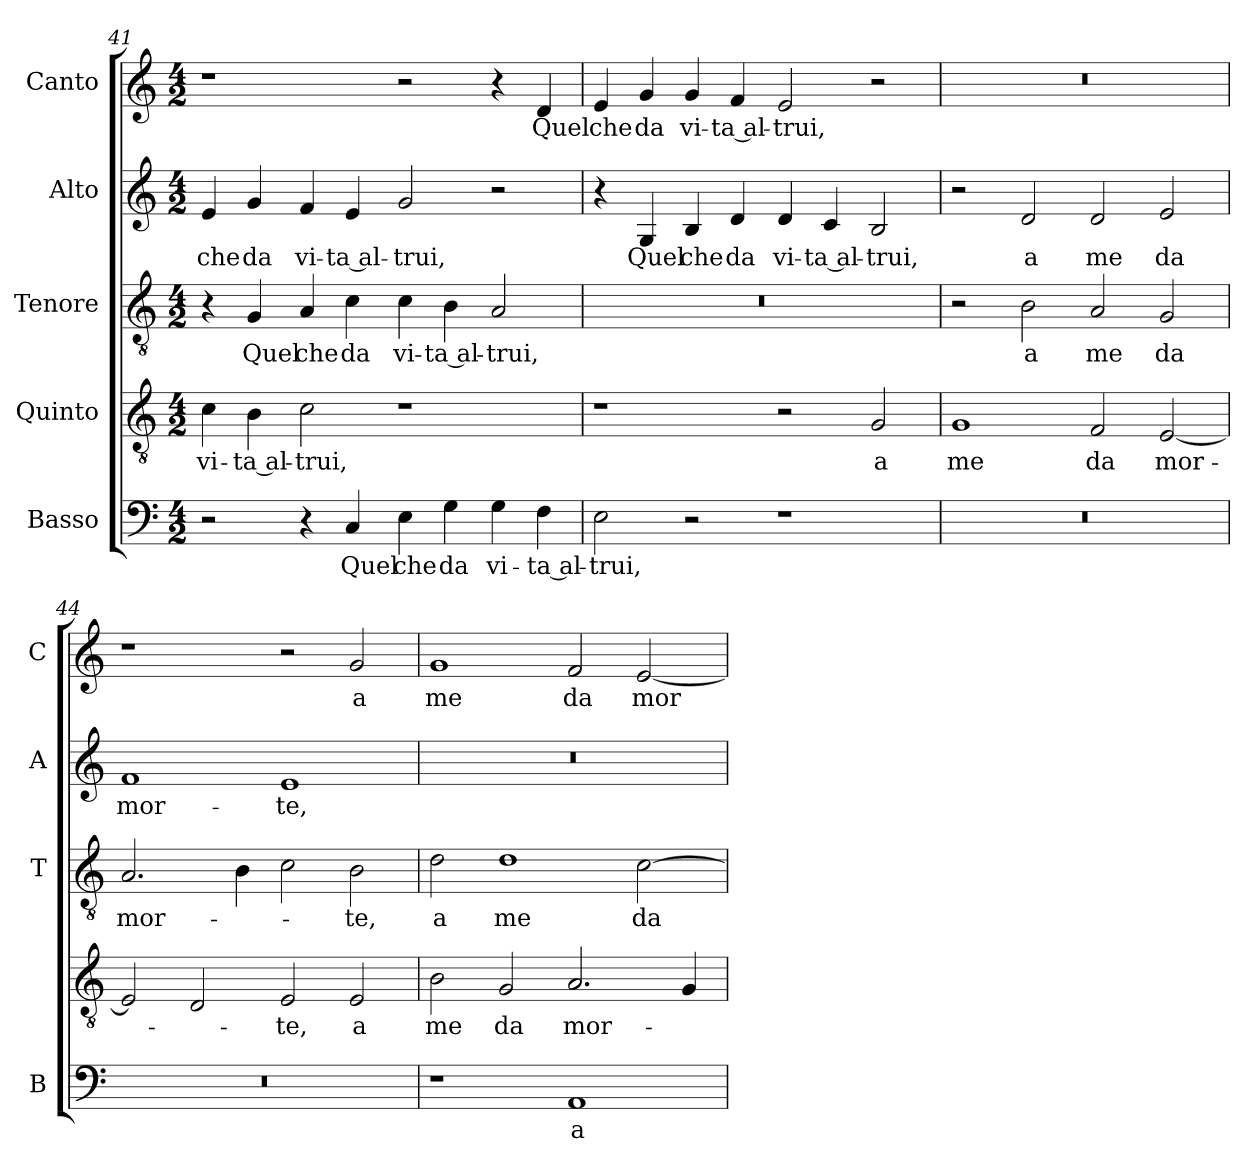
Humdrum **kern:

**kern	**text	**kern	**text	**kern	**text	**kern	**text	**kern	**text
*part5	*part5	*part4	*part4	*part3	*part3	*part2	*part2	*part1	*part1
*staff5	*staff5	*staff4	*staff4	*staff3	*staff3	*staff2	*staff2	*staff1	*staff1
*I"Basso	*	*I"Quinto	*	*I"Tenore	*	*I"Alto	*	*I"Canto	*
*I'B	*	*	*	*I'T	*	*I'A	*	*I'C	*
!!LO:LB:g=z
*clefF4	*	*clefGv2	*	*clefGv2	*	*clefG2	*	*clefG2	*
*k[]	*	*k[]	*	*k[]	*	*k[]	*	*k[]	*
*C:	*	*C:	*	*C:	*	*C:	*	*C:	*
*M4/2	*	*M4/2	*	*M4/2	*	*M4/2	*	*M4/2	*
=41	=41	=41	=41	=41	=41	=41	=41	=41	=41
!	!	!	!LO:LY:b	!	!	!	!	!	!
!	!	!	!	!	!	!	!LO:LY:b	!	!
2r	.	4c\	vi-	4r	.	4e/	che	1r	.
!	!	!	!LO:LY:b	!	!	!	!	!	!
!	!	!	!	!	!LO:LY:b	!	!	!	!
!	!	!	!	!	!	!	!LO:LY:b	!	!
.	.	4B\	-ta al-	4G/	Quel	4g/	da	.	.
!	!	!	!LO:LY:b	!	!	!	!	!	!
!	!	!	!	!	!LO:LY:b	!	!	!	!
!	!	!	!	!	!	!	!LO:LY:b	!	!
4r	.	2c\	-trui,	4A/	che	4f/	vi-	.	.
!	!LO:LY:b	!	!	!	!	!	!	!	!
!	!	!	!	!	!LO:LY:b	!	!	!	!
!	!	!	!	!	!	!	!LO:LY:b	!	!
4C/	Quel	.	.	4c\	da	4e/	-ta al-	.	.
!	!LO:LY:b	!	!	!	!	!	!	!	!
!	!	!	!	!	!LO:LY:b	!	!	!	!
!	!	!	!	!	!	!	!LO:LY:b	!	!
4E\	che	1r	.	4c\	vi-	2g/	-trui,	2r	.
!	!LO:LY:b	!	!	!	!	!	!	!	!
!	!	!	!	!	!LO:LY:b	!	!	!	!
4G\	da	.	.	4B\	-ta al-	.	.	.	.
!	!LO:LY:b	!	!	!	!	!	!	!	!
!	!	!	!	!	!LO:LY:b	!	!	!	!
4G\	vi-	.	.	2A/	-trui,	2r	.	4r	.
!	!LO:LY:b	!	!	!	!	!	!	!	!
!	!	!	!	!	!	!	!	!	!LO:LY:b
4F\	-ta al-	.	.	.	.	.	.	4d/	Quel
=42	=42	=42	=42	=42	=42	=42	=42	=42	=42
!	!LO:LY:b	!	!	!	!	!	!	!	!
!	!	!	!	!	!	!	!	!	!LO:LY:b
2E\	-trui,	1r	.	0r	.	4r	.	4e/	che
!	!	!	!	!	!	!	!LO:LY:b	!	!
!	!	!	!	!	!	!	!	!	!LO:LY:b
.	.	.	.	.	.	4G/	Quel	4g/	da
!	!	!	!	!	!	!	!LO:LY:b	!	!
!	!	!	!	!	!	!	!	!	!LO:LY:b
2r	.	.	.	.	.	4B/	che	4g/	vi-
!	!	!	!	!	!	!	!LO:LY:b	!	!
!	!	!	!	!	!	!	!	!	!LO:LY:b
.	.	.	.	.	.	4d/	da	4f/	-ta al-
!	!	!	!	!	!	!	!LO:LY:b	!	!
!	!	!	!	!	!	!	!	!	!LO:LY:b
1r	.	2r	.	.	.	4d/	vi-	2e/	-trui,
!	!	!	!	!	!	!	!LO:LY:b	!	!
.	.	.	.	.	.	4c/	-ta al-	.	.
!	!	!	!LO:LY:b	!	!	!	!	!	!
!	!	!	!	!	!	!	!LO:LY:b	!	!
.	.	2G/	a	.	.	2B/	-trui,	2r	.
=43	=43	=43	=43	=43	=43	=43	=43	=43	=43
!	!	!	!LO:LY:b	!	!	!	!	!	!
0r	.	1G	me	2r	.	2r	.	0r	.
!	!	!	!	!	!LO:LY:b	!	!	!	!
!	!	!	!	!	!	!	!LO:LY:b	!	!
.	.	.	.	2B\	a	2d/	a	.	.
!	!	!	!LO:LY:b	!	!	!	!	!	!
!	!	!	!	!	!LO:LY:b	!	!	!	!
!	!	!	!	!	!	!	!LO:LY:b	!	!
.	.	2F/	da	2A/	me	2d/	me	.	.
!	!	!	!LO:LY:b	!	!	!	!	!	!
!	!	!	!	!	!LO:LY:b	!	!	!	!
!	!	!	!	!	!	!	!LO:LY:b	!	!
.	.	[2E/	mor-	2G/	da	2e/	da	.	.
=44	=44	=44	=44	=44	=44	=44	=44	=44	=44
!	!	!	!	!	!LO:LY:b	!	!	!	!
!	!	!	!	!	!	!	!LO:LY:b	!	!
0r	.	2E/]	.	2.A/	mor-	1f	mor-	1r	.
.	.	2D/	.	.	.	.	.	.	.
.	.	.	.	4B\	.	.	.	.	.
!	!	!	!LO:LY:b	!	!	!	!	!	!
!	!	!	!	!	!	!	!LO:LY:b	!	!
.	.	2E/	-te,	2c\	.	1e	-te,	2r	.
!	!	!	!LO:LY:b	!	!	!	!	!	!
!	!	!	!	!	!LO:LY:b	!	!	!	!
!	!	!	!	!	!	!	!	!	!LO:LY:b
.	.	2E/	a	2B\	-te,	.	.	2g/	a
!!LO:PB:g=z
=45	=45	=45	=45	=45	=45	=45	=45	=45	=45
!	!	!	!LO:LY:b	!	!	!	!	!	!
!	!	!	!	!	!LO:LY:b	!	!	!	!
!	!	!	!	!	!	!	!	!	!LO:LY:b
1r	.	2B\	me	2d\	a	0r	.	1g	me
!	!	!	!LO:LY:b	!	!	!	!	!	!
!	!	!	!	!	!LO:LY:b	!	!	!	!
.	.	2G/	da	1d	me	.	.	.	.
!	!LO:LY:b	!	!	!	!	!	!	!	!
!	!	!	!LO:LY:b	!	!	!	!	!	!
!	!	!	!	!	!	!	!	!	!LO:LY:b
1AA	a	2.A/	mor-	.	.	.	.	2f/	da
!	!	!	!	!	!LO:LY:b	!	!	!	!
!	!	!	!	!	!	!	!	!	!LO:LY:b
.	.	.	.	[2c\	da	.	.	[2e/	mor-
.	.	4G/	.	.	.	.	.	.	.
=	=	=	=	=	=	=	=	=	=
*-	*-	*-	*-	*-	*-	*-	*-	*-	*-
